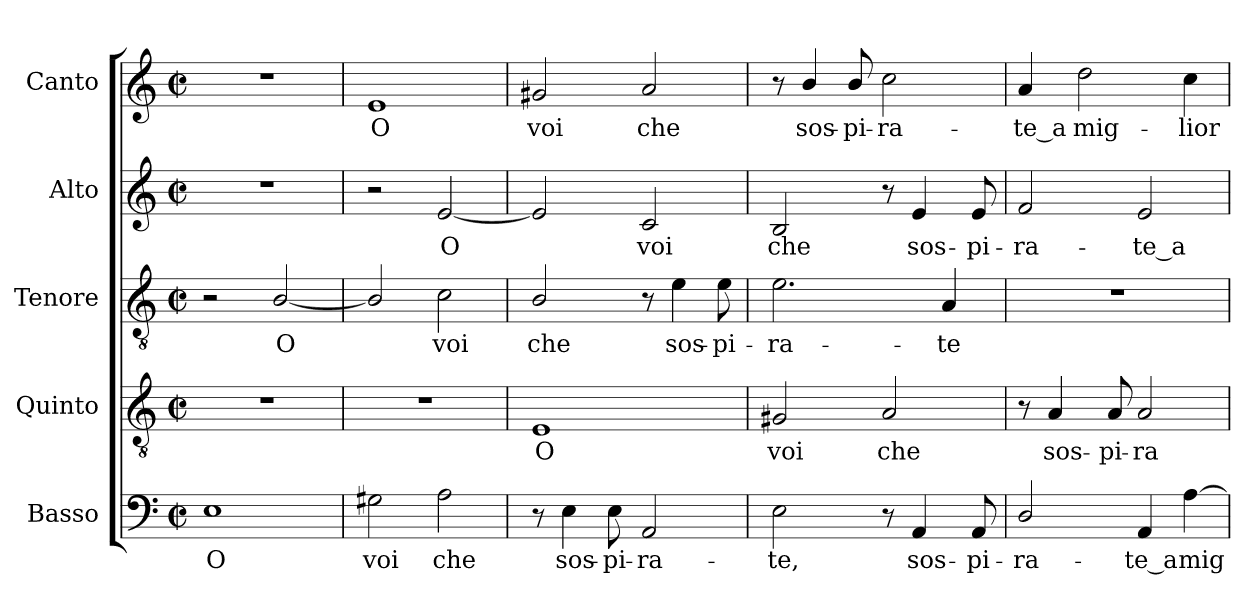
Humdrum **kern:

**kern	**text	**kern	**text	**kern	**text	**kern	**text	**kern	**text
*part5	*part5	*part4	*part4	*part3	*part3	*part2	*part2	*part1	*part1
*staff5	*staff5	*staff4	*staff4	*staff3	*staff3	*staff2	*staff2	*staff1	*staff1
*I"Basso	*	*I"Quinto	*	*I"Tenore	*	*I"Alto	*	*I"Canto	*
*I'B.	*	*I'T2.	*	*I'T1.	*	*I'A.	*	*	*
!!LO:PB:g=z
*clefF4	*	*clefGv2	*	*clefGv2	*	*clefG2	*	*clefG2	*
*	*	*ITrd7c12	*	*ITrd7c12	*	*	*	*	*
*k[]	*	*k[]	*	*k[]	*	*k[]	*	*k[]	*
*C:	*	*C:	*	*C:	*	*C:	*	*C:	*
*M2/2	*	*M2/2	*	*M2/2	*	*M2/2	*	*M2/2	*
*met(c|)	*	*met(c|)	*	*met(c|)	*	*met(c|)	*	*met(c|)	*
=1	=1	=1	=1	=1	=1	=1	=1	=1	=1
!	!LO:LY:b:color=#000000	!	!	!	!	!	!	!	!
1Ei	O	1r	.	2r	.	1r	.	1r	.
!	!	!	!	!	!LO:LY:b:color=#000000	!	!	!	!
.	.	.	.	[2BBi/	O	.	.	.	.
=2	=2	=2	=2	=2	=2	=2	=2	=2	=2
!	!LO:LY:b:color=#000000	!	!	!	!	!	!	!	!
!	!	!	!	!	!	!	!	!	!LO:LY:b:color=#000000
2G#Xi\	voi	1r	.	2BBi/]	.	2r	.	1ei	O
!	!LO:LY:b:color=#000000	!	!	!	!	!	!	!	!
!	!	!	!	!	!LO:LY:b:color=#000000	!	!	!	!
!	!	!	!	!	!	!	!LO:LY:b:color=#000000	!	!
2Ai\	che	.	.	2Ci\	voi	[2ei/	O	.	.
=3	=3	=3	=3	=3	=3	=3	=3	=3	=3
!	!	!	!LO:LY:b:color=#000000	!	!	!	!	!	!
!	!	!	!	!	!LO:LY:b:color=#000000	!	!	!	!
!	!	!	!	!	!	!	!	!	!LO:LY:b:color=#000000
8r	.	1EEi	O	2BBi/	che	2ei/]	.	2g#Xi/	voi
!	!LO:LY:b:color=#000000	!	!	!	!	!	!	!	!
4Ei\	sos-	.	.	.	.	.	.	.	.
!	!LO:LY:b:color=#000000	!	!	!	!	!	!	!	!
8Ei\	-pi-	.	.	.	.	.	.	.	.
!	!LO:LY:b:color=#000000	!	!	!	!	!	!	!	!
!	!	!	!	!	!	!	!LO:LY:b:color=#000000	!	!
!	!	!	!	!	!	!	!	!	!LO:LY:b:color=#000000
2AAi/	-ra-	.	.	8r	.	2ci/	voi	2ai/	che
!	!	!	!	!	!LO:LY:b:color=#000000	!	!	!	!
.	.	.	.	4Ei\	sos-	.	.	.	.
!	!	!	!	!	!LO:LY:b:color=#000000	!	!	!	!
.	.	.	.	8Ei\	-pi-	.	.	.	.
=4	=4	=4	=4	=4	=4	=4	=4	=4	=4
!	!LO:LY:b:color=#000000	!	!	!	!	!	!	!	!
!	!	!	!LO:LY:b:color=#000000	!	!	!	!	!	!
!	!	!	!	!	!LO:LY:b:color=#000000	!	!	!	!
!	!	!	!	!	!	!	!LO:LY:b:color=#000000	!	!
2Ei\	-te,	2GG#Xi/	voi	2.Ei\	-ra-	2Bi/	che	8r	.
!	!	!	!	!	!	!	!	!	!LO:LY:b:color=#000000
.	.	.	.	.	.	.	.	4bi/	sos-
!	!	!	!	!	!	!	!	!	!LO:LY:b:color=#000000
.	.	.	.	.	.	.	.	8bi/	-pi-
!	!	!	!LO:LY:b:color=#000000	!	!	!	!	!	!
!	!	!	!	!	!	!	!	!	!LO:LY:b:color=#000000
8r	.	2AAi/	che	.	.	8r	.	2cci\	-ra-
!	!LO:LY:b:color=#000000	!	!	!	!	!	!	!	!
!	!	!	!	!	!	!	!LO:LY:b:color=#000000	!	!
4AAi/	sos-	.	.	.	.	4ei/	sos-	.	.
!	!	!	!	!	!LO:LY:b:color=#000000	!	!	!	!
.	.	.	.	4AAi/	-te	.	.	.	.
!	!LO:LY:b:color=#000000	!	!	!	!	!	!	!	!
!	!	!	!	!	!	!	!LO:LY:b:color=#000000	!	!
8AAi/	-pi-	.	.	.	.	8ei/	-pi-	.	.
=5	=5	=5	=5	=5	=5	=5	=5	=5	=5
!	!LO:LY:b:color=#000000	!	!	!	!	!	!	!	!
!	!	!	!	!	!	!	!LO:LY:b:color=#000000	!	!
!	!	!	!	!	!	!	!	!	!LO:LY:b:color=#000000
2Di/	-ra-	8r	.	1r	.	2fi/	-ra-	4ai/	-te_a
!	!	!	!LO:LY:b:color=#000000	!	!	!	!	!	!
.	.	4AAi/	sos-	.	.	.	.	.	.
!	!	!	!	!	!	!	!	!	!LO:LY:b:color=#000000
.	.	.	.	.	.	.	.	2ddi\	mig-
!	!	!	!LO:LY:b:color=#000000	!	!	!	!	!	!
.	.	8AAi/	-pi-	.	.	.	.	.	.
!	!LO:LY:b:color=#000000	!	!	!	!	!	!	!	!
!	!	!	!LO:LY:b:color=#000000	!	!	!	!	!	!
!	!	!	!	!	!	!	!LO:LY:b:color=#000000	!	!
4AAi/	-te_a	2AAi/	-ra-	.	.	2ei/	-te_a	.	.
!	!LO:LY:b:color=#000000	!	!	!	!	!	!	!	!
!	!	!	!	!	!	!	!	!	!LO:LY:b:color=#000000
[4Ai\	mig-	.	.	.	.	.	.	4cci\	-lior
=	=	=	=	=	=	=	=	=	=
*-	*-	*-	*-	*-	*-	*-	*-	*-	*-
